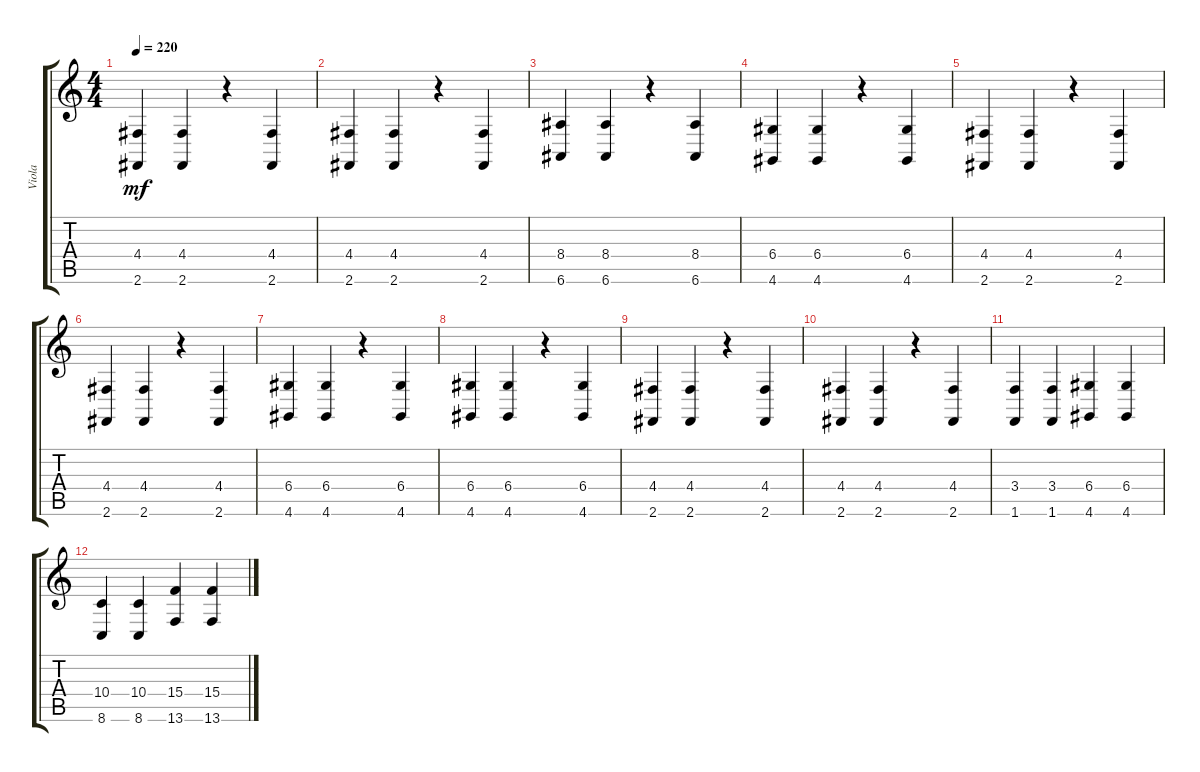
\track ("Viola" "Viola") {instrument viola}
\staff {score tabs}
\tuning (E4 B3 G3 D3 A2 E2) {hide}
\ts (4 4)
\tempo 220
\clef g2
\ks c
(4.4 2.6).4{dy mf} (4.4 2.6).4 r.4 (4.4 2.6).4 |
(4.4 2.6).4 (4.4 2.6).4 r.4 (4.4 2.6).4 |
(8.4 6.6).4 (8.4 6.6).4 r.4 (8.4 6.6).4 |
(6.4 4.6).4 (6.4 4.6).4 r.4 (6.4 4.6).4 |
(4.4 2.6).4 (4.4 2.6).4 r.4 (4.4 2.6).4 |
(4.4 2.6).4 (4.4 2.6).4 r.4 (4.4 2.6).4 |
(6.4 4.6).4 (6.4 4.6).4 r.4 (6.4 4.6).4 |
(6.4 4.6).4 (6.4 4.6).4 r.4 (6.4 4.6).4 |
(4.4 2.6).4 (4.4 2.6).4 r.4 (4.4 2.6).4 |
(4.4 2.6).4 (4.4 2.6).4 r.4 (4.4 2.6).4 |
(3.4 1.6).4 (3.4 1.6).4 (6.4 4.6).4 (6.4 4.6).4 |
(10.4 8.6).4 (10.4 8.6).4 (15.4 13.6).4 (15.4 13.6).4
